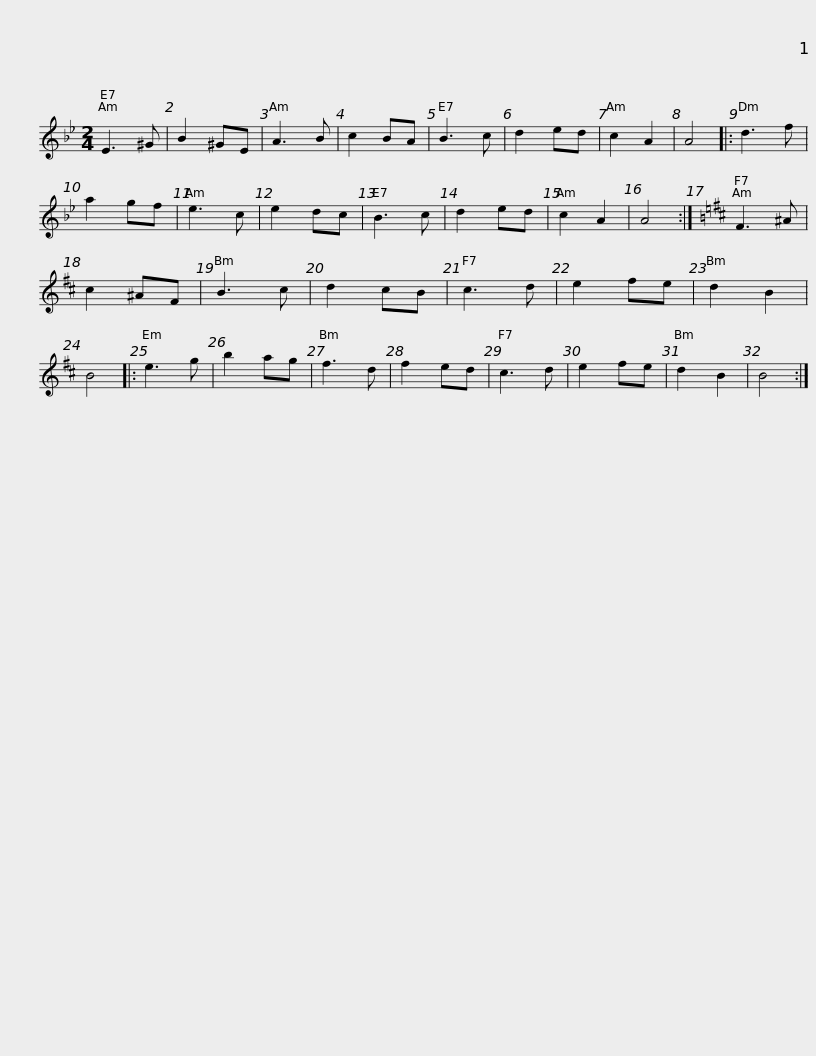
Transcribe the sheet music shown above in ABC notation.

X:1
L:1/8
M:2/4
I:linebreak $
K:Gmin
V:1 treble
V:1
 E3 ^G | B2 ^GE | A3 B | c2 BA | B3 c | %5
 d2 ed | c2 A2 | A4 |: d3 f | a2 gf | %10
 e3 c | e2 dc | B3 c |$ d2 ed | c2 A2 | %15
 A4 :|[K:Bmin] F3 ^A | c2 ^AF | B3 c | d2 cB | %20
 c3 d | e2 fe | d2 B2 | B4 |: e3 g | %25
 b2 ag |$ f3 d | f2 ed | c3 d | e2 fe | %30
 d2 B2 | B4 :| %32
